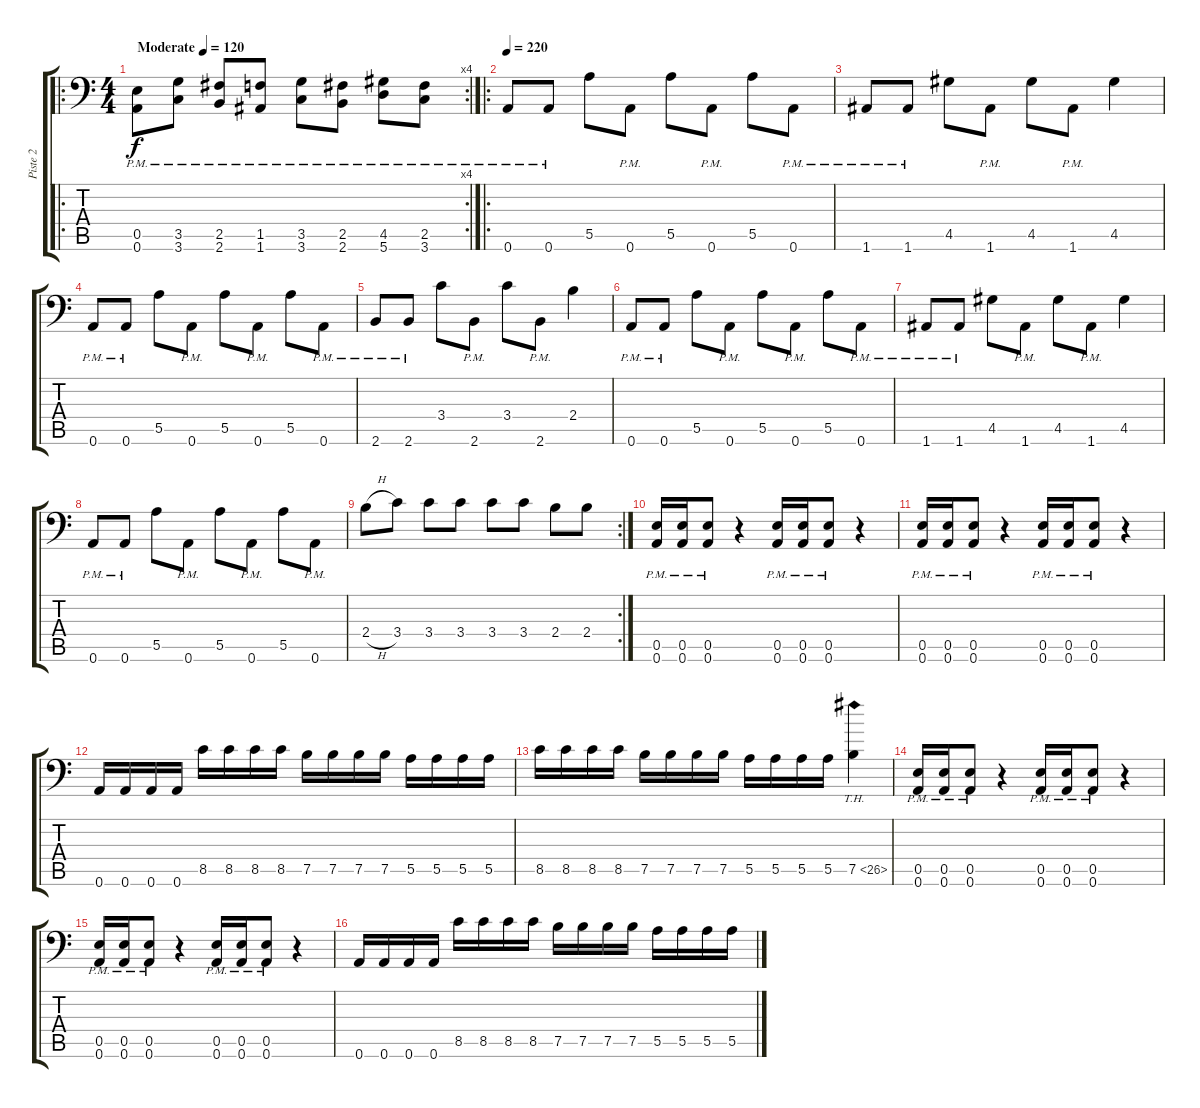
\track ("Piste 2" "Piste 2") {instrument overdrivenguitar}
\staff {score tabs}
\tuning (B3 Gb3 D3 A2 E2 A1) {hide}
\ro
\rc 4
\ts (4 4)
\tempo (120 "Moderate")
\tempo 115
\tempo (120 "Moderate")
\clef f4
\ks c
(0.5{pm} 0.6{pm}).8{dy f instrument overdrivenguitar} (3.5{pm} 3.6{pm}).8 (2.5{pm} 2.6{pm}).8 (1.5{pm} 1.6{pm}).8 (3.5{pm} 3.6{pm}).8 (2.5{pm} 2.6{pm}).8 (4.5{pm} 5.6{pm}).8 (2.5{pm} 3.6{pm}).8 |
\ro
\tempo 220
0.6{pm}.8 0.6{pm}.8 5.5.8 0.6{pm}.8 5.5.8 0.6{pm}.8 5.5.8 0.6{pm}.8 |
1.6{pm}.8 1.6{pm}.8 4.5.8 1.6{pm}.8 4.5.8 1.6{pm}.8 4.5.4 |
0.6{pm}.8 0.6{pm}.8 5.5.8 0.6{pm}.8 5.5.8 0.6{pm}.8 5.5.8 0.6{pm}.8 |
2.6{pm}.8 2.6{pm}.8 3.4.8 2.6{pm}.8 3.4.8 2.6{pm}.8 2.4.4 |
0.6{pm}.8 0.6{pm}.8 5.5.8 0.6{pm}.8 5.5.8 0.6{pm}.8 5.5.8 0.6{pm}.8 |
1.6{pm}.8 1.6{pm}.8 4.5.8 1.6{pm}.8 4.5.8 1.6{pm}.8 4.5.4 |
0.6{pm}.8 0.6{pm}.8 5.5.8 0.6{pm}.8 5.5.8 0.6{pm}.8 5.5.8 0.6{pm}.8 |
\rc 2
2.4{h}.8 3.4.8 3.4.8 3.4.8 3.4.8 3.4.8 2.4.8 2.4.8 |
(0.5{pm} 0.6{pm}).16 (0.5{pm} 0.6{pm}).16 (0.5{pm} 0.6{pm}).8 r.4 (0.5{pm} 0.6{pm}).16 (0.5{pm} 0.6{pm}).16 (0.5{pm} 0.6{pm}).8 r.4 |
(0.5{pm} 0.6{pm}).16 (0.5{pm} 0.6{pm}).16 (0.5{pm} 0.6{pm}).8 r.4 (0.5{pm} 0.6{pm}).16 (0.5{pm} 0.6{pm}).16 (0.5{pm} 0.6{pm}).8 r.4 |
0.6.16 0.6.16 0.6.16 0.6.16 8.5.16 8.5.16 8.5.16 8.5.16 7.5.16 7.5.16 7.5.16 7.5.16 5.5.16 5.5.16 5.5.16 5.5.16 |
8.5.16 8.5.16 8.5.16 8.5.16 7.5.16 7.5.16 7.5.16 7.5.16 5.5.16 5.5.16 5.5.16 5.5.16 7.5{th 19}.4 |
(0.5{pm} 0.6{pm}).16 (0.5{pm} 0.6{pm}).16 (0.5{pm} 0.6{pm}).8 r.4 (0.5{pm} 0.6{pm}).16 (0.5{pm} 0.6{pm}).16 (0.5{pm} 0.6{pm}).8 r.4 |
(0.5{pm} 0.6{pm}).16 (0.5{pm} 0.6{pm}).16 (0.5{pm} 0.6{pm}).8 r.4 (0.5{pm} 0.6{pm}).16 (0.5{pm} 0.6{pm}).16 (0.5{pm} 0.6{pm}).8 r.4 |
0.6.16 0.6.16 0.6.16 0.6.16 8.5.16 8.5.16 8.5.16 8.5.16 7.5.16 7.5.16 7.5.16 7.5.16 5.5.16 5.5.16 5.5.16 5.5.16
